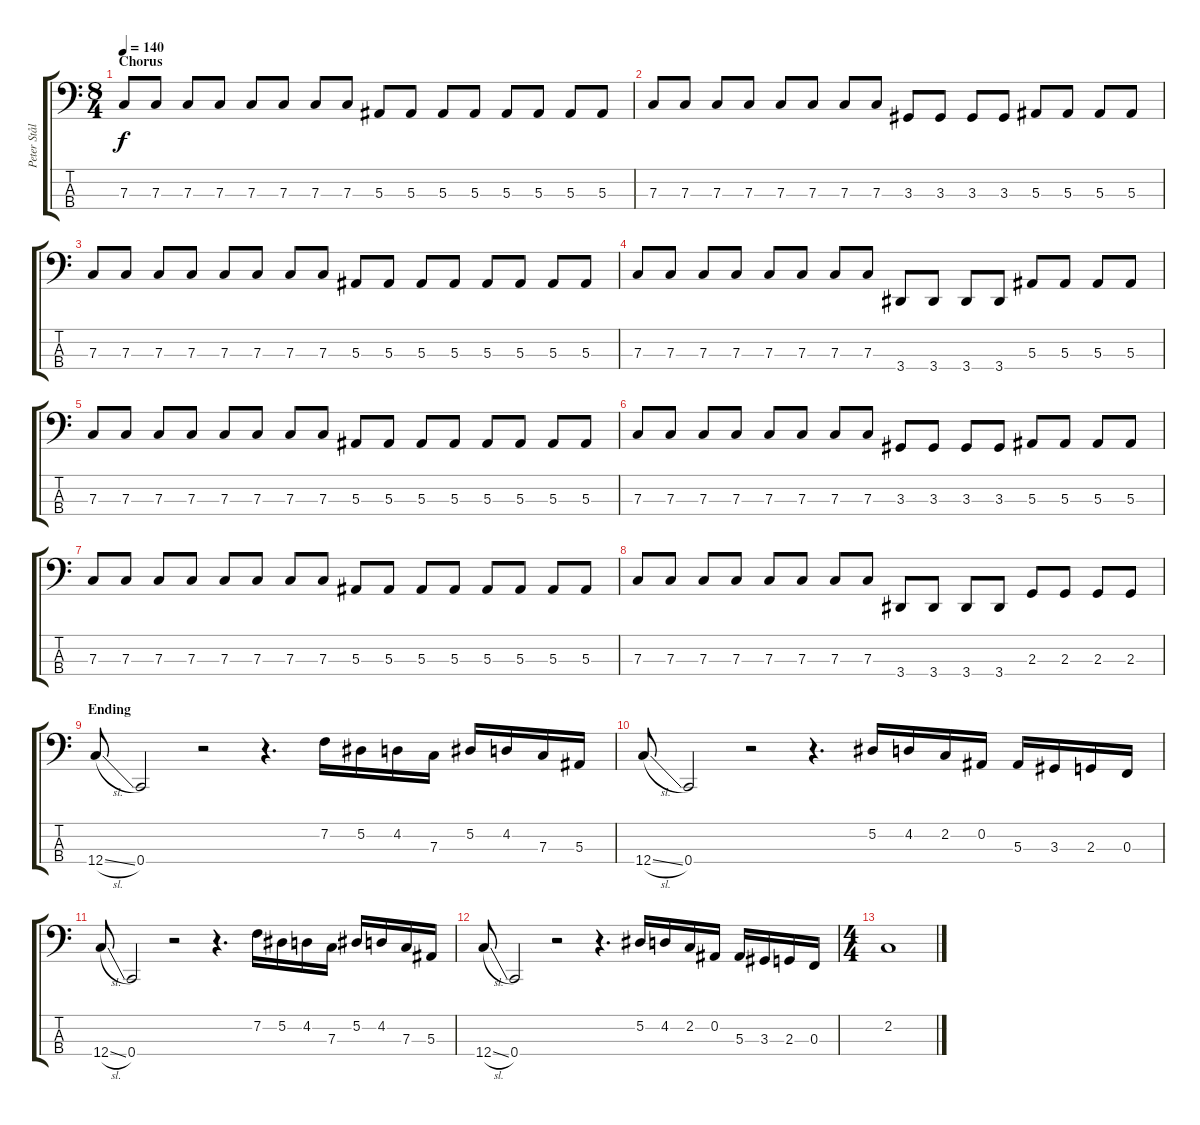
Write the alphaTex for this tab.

\track ("Peter Stålfors - Bass" "Peter Stål") {instrument electricbasspick}
\staff {score tabs}
\tuning (Eb2 Bb1 F1 C1) {hide}
\ts (8 4)
\section ("" "Chorus")
\tempo 140
\clef f4
\ks c
7.3.8{dy f} 7.3.8 7.3.8 7.3.8 7.3.8 7.3.8 7.3.8 7.3.8 5.3.8 5.3.8 5.3.8 5.3.8 5.3.8 5.3.8 5.3.8 5.3.8 |
7.3.8 7.3.8 7.3.8 7.3.8 7.3.8 7.3.8 7.3.8 7.3.8 3.3.8 3.3.8 3.3.8 3.3.8 5.3.8 5.3.8 5.3.8 5.3.8 |
7.3.8 7.3.8 7.3.8 7.3.8 7.3.8 7.3.8 7.3.8 7.3.8 5.3.8 5.3.8 5.3.8 5.3.8 5.3.8 5.3.8 5.3.8 5.3.8 |
7.3.8 7.3.8 7.3.8 7.3.8 7.3.8 7.3.8 7.3.8 7.3.8 3.4.8 3.4.8 3.4.8 3.4.8 5.3.8 5.3.8 5.3.8 5.3.8 |
7.3.8 7.3.8 7.3.8 7.3.8 7.3.8 7.3.8 7.3.8 7.3.8 5.3.8 5.3.8 5.3.8 5.3.8 5.3.8 5.3.8 5.3.8 5.3.8 |
7.3.8 7.3.8 7.3.8 7.3.8 7.3.8 7.3.8 7.3.8 7.3.8 3.3.8 3.3.8 3.3.8 3.3.8 5.3.8 5.3.8 5.3.8 5.3.8 |
7.3.8 7.3.8 7.3.8 7.3.8 7.3.8 7.3.8 7.3.8 7.3.8 5.3.8 5.3.8 5.3.8 5.3.8 5.3.8 5.3.8 5.3.8 5.3.8 |
7.3.8 7.3.8 7.3.8 7.3.8 7.3.8 7.3.8 7.3.8 7.3.8 3.4.8 3.4.8 3.4.8 3.4.8 2.3.8 2.3.8 2.3.8 2.3.8 |
\section ("" "Ending")
12.4{sl}.8 0.4.2 r.2 r.4{d} 7.2.16 5.2.16 4.2.16 7.3.16 5.2.16 4.2.16 7.3.16 5.3.16 |
12.4{sl}.8 0.4.2 r.2 r.4{d} 5.2.16 4.2.16 2.2.16 0.2.16 5.3.16 3.3.16 2.3.16 0.3.16 |
12.4{sl}.8 0.4.2 r.2 r.4{d} 7.2.16 5.2.16 4.2.16 7.3.16 5.2.16 4.2.16 7.3.16 5.3.16 |
12.4{sl}.8 0.4.2 r.2 r.4{d} 5.2.16 4.2.16 2.2.16 0.2.16 5.3.16 3.3.16 2.3.16 0.3.16 |
\ts (4 4)
2.2.1
